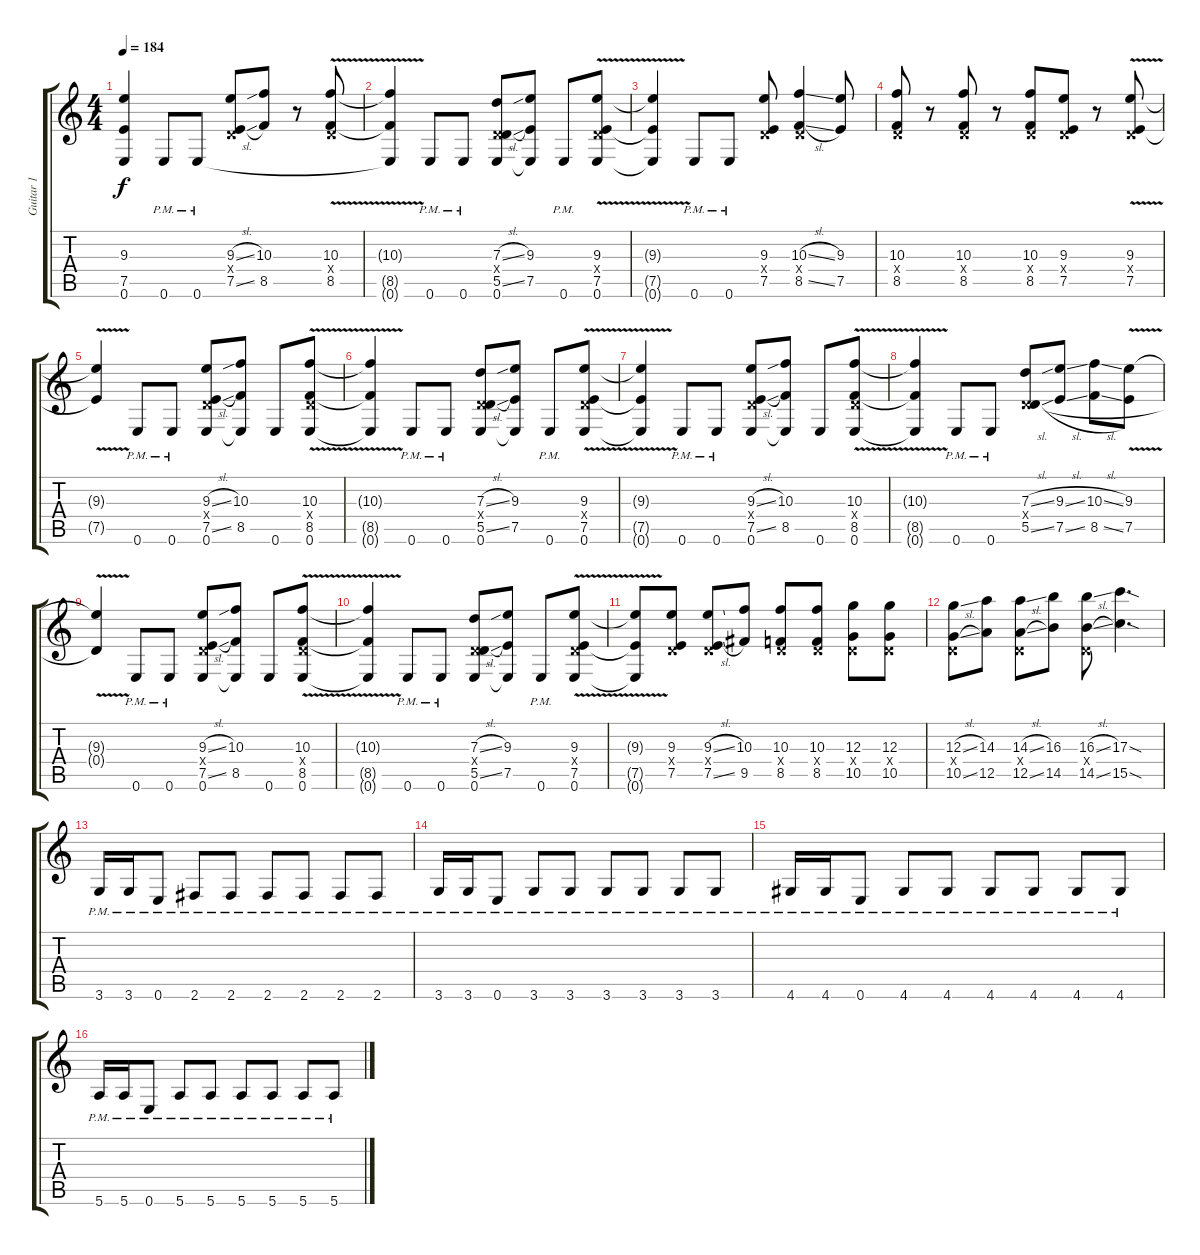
\track ("Guitar 1" "Guitar 1") {instrument distortionguitar}
\staff {score tabs}
\tuning (E4 B3 G3 D3 A2 E2) {hide}
\ts (4 4)
\tempo 184
\clef g2
\ks c
(9.3{t} 7.5{t} 0.6{t}).4{dy f} 0.6{pm}.8 0.6{pm}.8 (9.3{sl} 0.4{x} 7.5{sl}).8 (10.3 8.5).8 r.8 (10.3{v} 0.4{x} 8.5{v}).8 |
(10.3{t} 8.5{t} 0.6{t}).4 0.6{pm}.8 0.6{pm}.8 (7.3{sl} 0.4{x} 5.5{sl} 0.6).8 (9.3 7.5 0.6{t}).8 0.6{pm}.8 (9.3{v} 0.4{x} 7.5{v} 0.6).8 |
(9.3{t} 7.5{t} 0.6{t}).4 0.6{pm}.8 0.6{pm}.8 (9.3 0.4{x} 7.5).8 (10.3{sl} 0.4{x} 8.5{sl}).4 (9.3 7.5).8 |
(10.3 0.4{x} 8.5).8 r.8 (10.3 0.4{x} 8.5).8 r.8 (10.3 0.4{x} 8.5).8 (9.3 0.4{x} 7.5).8 r.8 (9.3{v} 0.4{x} 7.5{v}).8 |
(9.3{t} 7.5{t}).4 0.6{pm}.8 0.6{pm}.8 (9.3{sl} 0.4{x} 7.5{sl} 0.6).8 (10.3 8.5 0.6{t}).8 0.6.8 (10.3{v} 0.4{x} 8.5{v} 0.6).8 |
(10.3{t} 8.5{t} 0.6{t}).4 0.6{pm}.8 0.6{pm}.8 (7.3{sl} 0.4{x} 5.5{sl} 0.6).8 (9.3 7.5 0.6{t}).8 0.6{pm}.8 (9.3{v} 0.4{x} 7.5{v} 0.6).8 |
(9.3{t} 7.5{t} 0.6{t}).4 0.6{pm}.8 0.6{pm}.8 (9.3{sl} 0.4{x} 7.5{sl} 0.6).8 (10.3 8.5 0.6{t}).8 0.6.8 (10.3{v} 0.4{x} 8.5{v} 0.6).8 |
(10.3{t} 8.5{t} 0.6{t}).4 0.6{pm}.8 0.6{pm}.8 (7.3{sl} 0.4{x} 5.5{sl}).8 (9.3{sl} 7.5{sl}).8 (10.3{sl} 8.5{sl}).8 (9.3{v} 7.5{v}).8 |
(9.3{t} 0.4{t}).4 0.6{pm}.8 0.6{pm}.8 (9.3{sl} 0.4{x} 7.5{sl} 0.6).8 (10.3 8.5 0.6{t}).8 0.6.8 (10.3{v} 0.4{x} 8.5{v} 0.6).8 |
(10.3{t} 8.5{t} 0.6{t}).4 0.6{pm}.8 0.6{pm}.8 (7.3{sl} 0.4{x} 5.5{sl} 0.6).8 (9.3 7.5 0.6{t}).8 0.6{pm}.8 (9.3{v} 0.4{x} 7.5{v} 0.6).8 |
(9.3{t} 7.5{t} 0.6{t}).8 (9.3 0.4{x} 7.5).8 (9.3{sl} 0.4{x} 7.5{sl}).8 (10.3 9.5).8 (10.3 0.4{x} 8.5).8 (10.3 0.4{x} 8.5).8 (12.3 0.4{x} 10.5).8 (12.3 0.4{x} 10.5).8 |
(12.3{sl} 0.4{x} 10.5{sl}).8 (14.3 12.5).8 (14.3{sl} 0.4{x} 12.5{sl}).8 (16.3 14.5).8 (16.3{sl} 0.4{x} 14.5{sl}).8 (17.3{sod} 15.5{sod}).4{d} |
3.6{pm}.16 3.6{pm}.16 0.6{pm}.8 2.6{pm}.8 2.6{pm}.8 2.6{pm}.8 2.6{pm}.8 2.6{pm}.8 2.6{pm}.8 |
3.6{pm}.16 3.6{pm}.16 0.6{pm}.8 3.6{pm}.8 3.6{pm}.8 3.6{pm}.8 3.6{pm}.8 3.6{pm}.8 3.6{pm}.8 |
4.6{pm}.16 4.6{pm}.16 0.6{pm}.8 4.6{pm}.8 4.6{pm}.8 4.6{pm}.8 4.6{pm}.8 4.6{pm}.8 4.6{pm}.8 |
5.6{pm}.16 5.6{pm}.16 0.6{pm}.8 5.6{pm}.8 5.6{pm}.8 5.6{pm}.8 5.6{pm}.8 5.6{pm}.8 5.6{pm}.8
